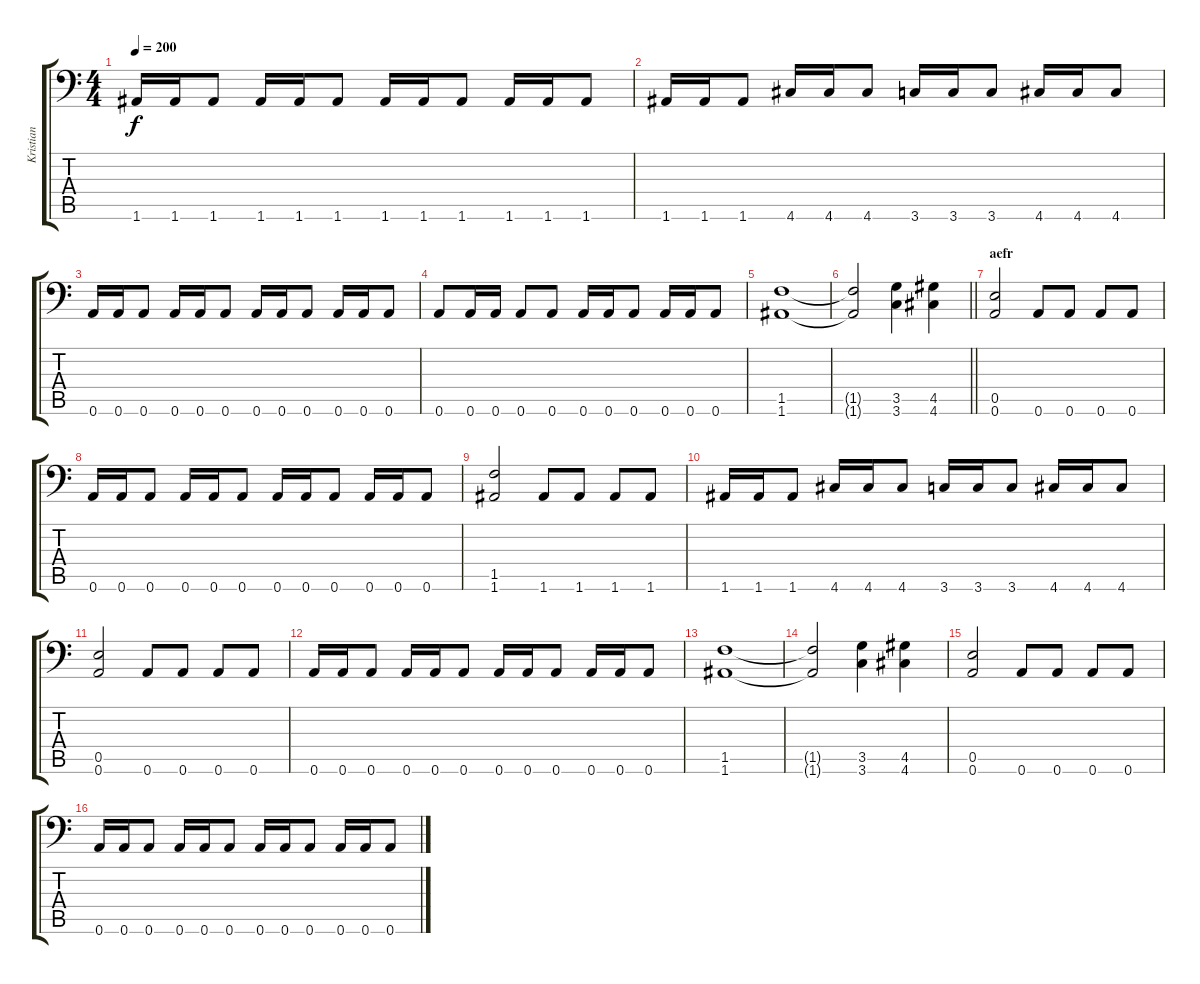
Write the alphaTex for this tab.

\track ("Kristian" "Kristian") {instrument distortionguitar}
\staff {score tabs}
\tuning (B3 Gb3 D3 A2 E2 A1) {hide}
\ts (4 4)
\tempo 200
\clef f4
\ks c
1.6.16{dy f} 1.6.16 1.6.8 1.6.16 1.6.16 1.6.8 1.6.16 1.6.16 1.6.8 1.6.16 1.6.16 1.6.8 |
1.6.16 1.6.16 1.6.8 4.6.16 4.6.16 4.6.8 3.6.16 3.6.16 3.6.8 4.6.16 4.6.16 4.6.8 |
0.6.16 0.6.16 0.6.8 0.6.16 0.6.16 0.6.8 0.6.16 0.6.16 0.6.8 0.6.16 0.6.16 0.6.8 |
0.6.8 0.6.16 0.6.16 0.6.8 0.6.8 0.6.16 0.6.16 0.6.8 0.6.16 0.6.16 0.6.8 |
(1.5 1.6).1 |
\barLineRight lightlight
(1.5{t} 1.6{t}).2 (3.5 3.6).4 (4.5 4.6).4 |
\section ("" "aefr")
(0.5 0.6).2 0.6.8 0.6.8 0.6.8 0.6.8 |
0.6.16 0.6.16 0.6.8 0.6.16 0.6.16 0.6.8 0.6.16 0.6.16 0.6.8 0.6.16 0.6.16 0.6.8 |
(1.5 1.6).2 1.6.8 1.6.8 1.6.8 1.6.8 |
1.6.16 1.6.16 1.6.8 4.6.16 4.6.16 4.6.8 3.6.16 3.6.16 3.6.8 4.6.16 4.6.16 4.6.8 |
(0.5 0.6).2 0.6.8 0.6.8 0.6.8 0.6.8 |
0.6.16 0.6.16 0.6.8 0.6.16 0.6.16 0.6.8 0.6.16 0.6.16 0.6.8 0.6.16 0.6.16 0.6.8 |
(1.5 1.6).1 |
(1.5{t} 1.6{t}).2 (3.5 3.6).4 (4.5 4.6).4 |
(0.5 0.6).2 0.6.8 0.6.8 0.6.8 0.6.8 |
0.6.16 0.6.16 0.6.8 0.6.16 0.6.16 0.6.8 0.6.16 0.6.16 0.6.8 0.6.16 0.6.16 0.6.8
